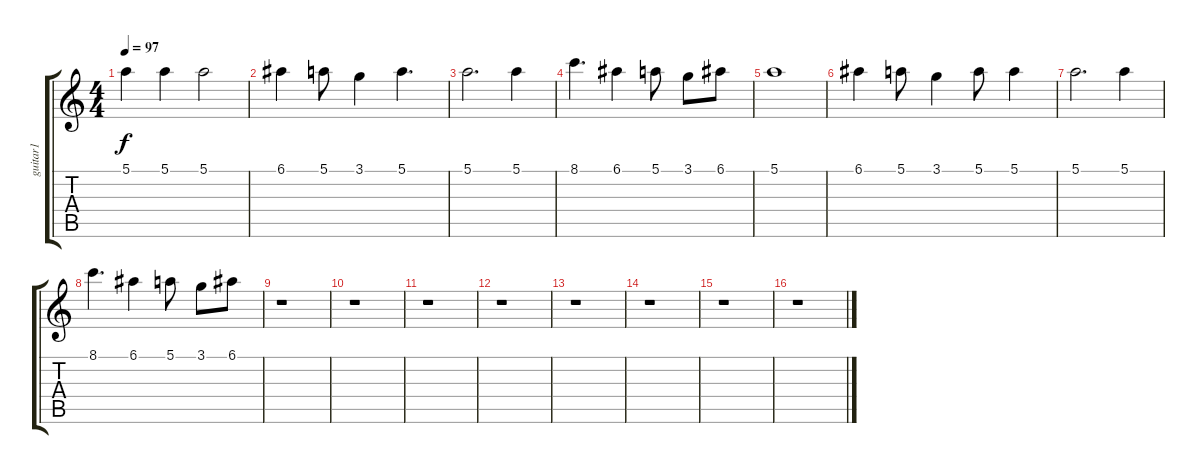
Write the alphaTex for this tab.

\track ("guitar1" "guitar1") {instrument acousticguitarnylon}
\staff {score tabs}
\tuning (E4 B3 G3 D3 A2 E2) {hide}
\ts (4 4)
\tempo 97
\clef g2
\ks c
5.1.4{dy f} 5.1.4 5.1.2 |
6.1.4 5.1.8 3.1.4 5.1.4{d} |
5.1.2{d} 5.1.4 |
8.1.4{d} 6.1.4 5.1.8 3.1.8 6.1.8 |
5.1.1 |
6.1.4 5.1.8 3.1.4 5.1.8 5.1.4 |
5.1.2{d} 5.1.4 |
8.1.4{d} 6.1.4 5.1.8 3.1.8 6.1.8 |
r.1 |
r.1 |
r.1 |
r.1 |
r.1 |
r.1 |
r.1 |
r.1
